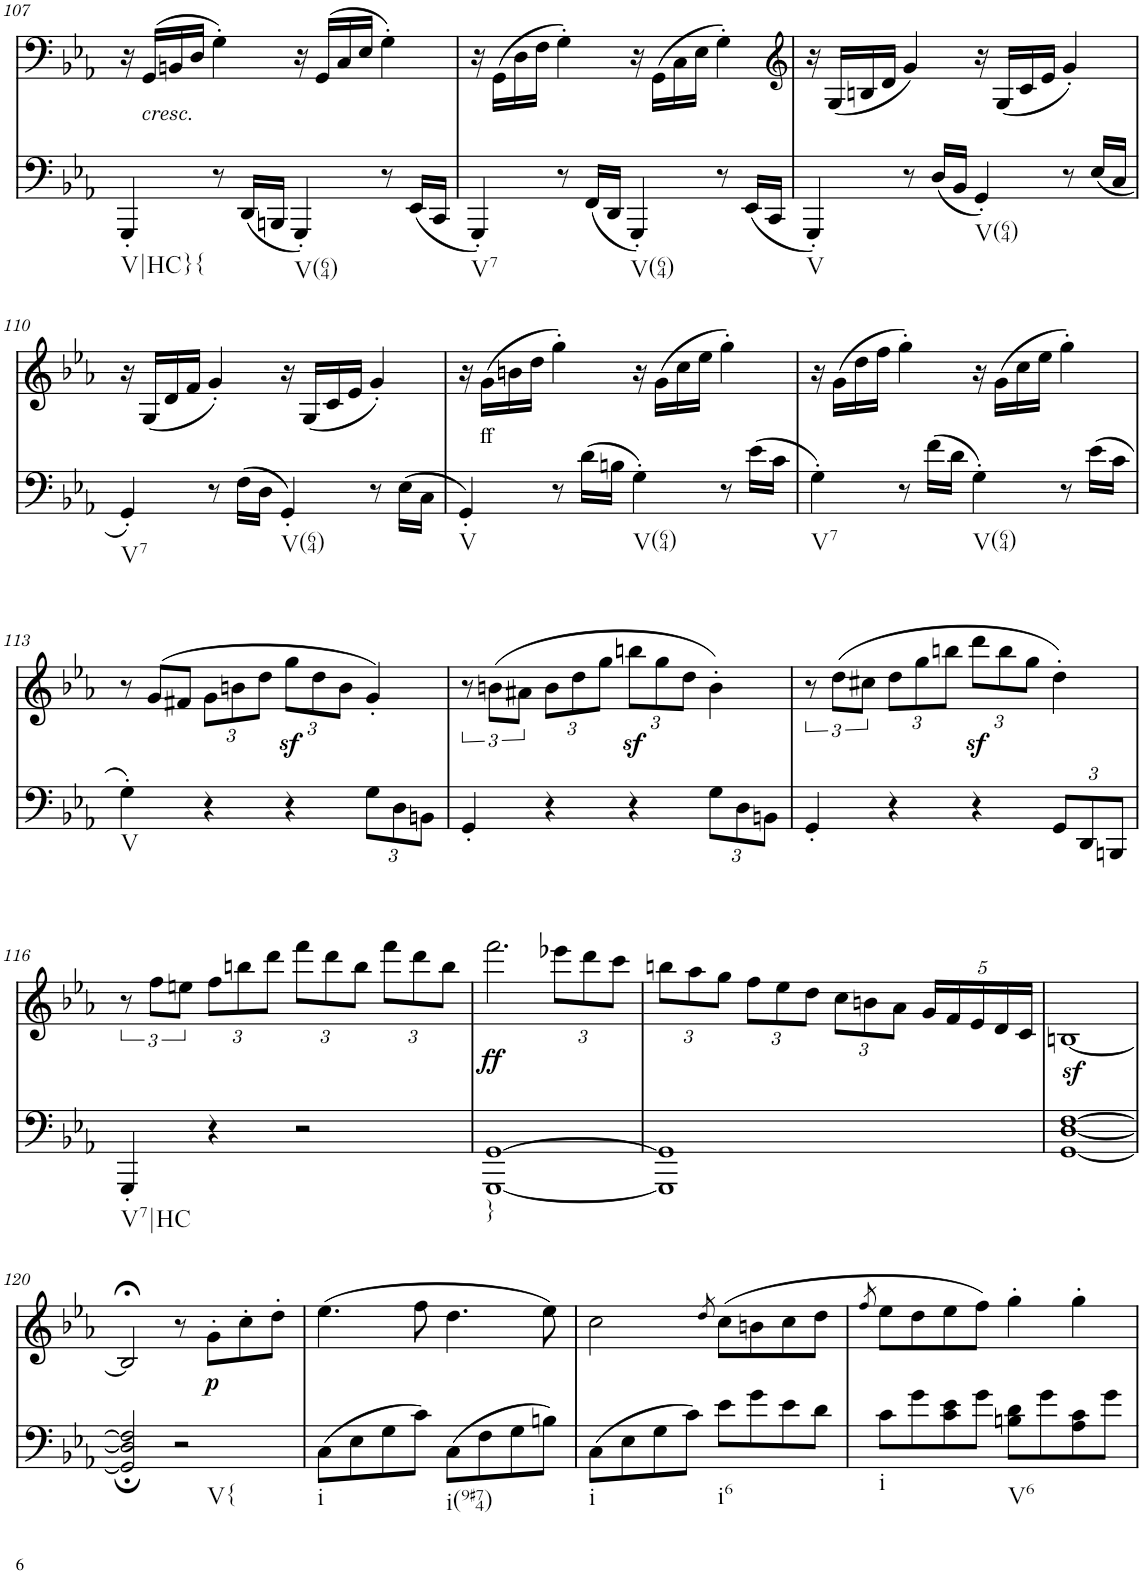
**kern	**kern	**text	**dynam
*part2	*part1	*part1	*part1
*staff2	*staff1	*staff1	*staff1
*I"piano	*I"piano	*	*
*I'Pno	*I'Pno	*	*
!!LO:PB:g=z
*clefF4	*clefF4	*	*
*k[b-e-a-]	*k[b-e-a-]	*	*
*c:	*c:	*	*
*M2/2	*M2/2	*	*
*met(c|)	*met(c|)	*	*
=107	=107	=107	=107
!LO:TX:b:t=V|HC}{	!	!	!
4GGG'/	16r	.	.
!	!LO:TX:b:i:t=cresc.	!	!
!	!	!LO:LY:b	!
.	(16GG/LL	<	.
.	16BBn/	.	.
.	16D/JJ	.	.
8r	4G'\)	.	.
(16DD/LL	.	.	.
16BBBn/JJ	.	.	.
!LO:TX:b:t=V(64)	!	!	!
4GGG'/)	16r	.	.
.	(16GG/LL	.	.
.	16C/	.	.
.	16E-/JJ	.	.
8r	4G'\)	.	.
(16EE-/LL	.	.	.
16CC/JJ	.	.	.
=108	=108	=108	=108
!LO:TX:b:t=V7	!	!	!
4GGG'/)	16r	.	.
.	(16GG\LL	.	.
.	16D\	.	.
.	16F\JJ	.	.
8r	4G'\)	.	.
(16FF/LL	.	.	.
16DD/JJ	.	.	.
!LO:TX:b:t=V(64)	!	!	!
4GGG'/)	16r	.	.
.	(16GG\LL	.	.
.	16C\	.	.
.	16E-\JJ	.	.
8r	4G'\)	.	.
(16EE-/LL	.	.	.
16CC/JJ	.	.	.
=109	=109	=109	=109
*	*clefG2	*	*
!LO:TX:b:t=V	!	!	!
4GGG'/)	16r	.	.
.	(16G/LL	.	.
.	16Bn/	.	.
.	16d/JJ	.	.
8r	4g/)	.	.
(16D/LL	.	.	.
16BB-/JJ	.	.	.
!LO:TX:b:t=V(64)	!	!	!
4GG'/)	16r	.	.
.	(16G/LL	.	.
.	16c/	.	.
.	16e-/JJ	.	.
8r	4g'/)	.	.
(16E-/LL	.	.	.
16C/JJ	.	.	.
!!LO:LB:g=z
=110	=110	=110	=110
!LO:TX:b:t=V7	!	!	!
4GG'/)	16r	.	.
.	(16G/LL	.	.
.	16d/	.	.
.	16f/JJ	.	.
8r	4g'/)	.	.
(16F\LL	.	.	.
16D\JJ	.	.	.
!LO:TX:b:t=V(64)	!	!	!
4GG'/)	16r	.	.
.	(16G/LL	.	.
.	16c/	.	.
.	16e-/JJ	.	.
8r	4g'/)	.	.
(16E-\LL	.	.	.
16C\JJ	.	.	.
=111	=111	=111	=111
!LO:TX:b:t=V	!	!	!
4GG'/)	16r	.	.
!	!	!LO:LY:b	!
.	(16g\LL	ff	.
.	16bn\	.	.
.	16dd\JJ	.	.
8r	4gg'\)	.	.
(16d\LL	.	.	.
16Bn\JJ	.	.	.
!LO:TX:b:t=V(64)	!	!	!
4G'\)	16r	.	.
.	(16g\LL	.	.
.	16cc\	.	.
.	16ee-\JJ	.	.
8r	4gg'\)	.	.
(16e-\LL	.	.	.
16c\JJ	.	.	.
=112	=112	=112	=112
!LO:TX:b:t=V7	!	!	!
4G'\)	16r	.	.
.	(16g\LL	.	.
.	16dd\	.	.
.	16ff\JJ	.	.
8r	4gg'\)	.	.
(16f\LL	.	.	.
16d\JJ	.	.	.
!LO:TX:b:t=V(64)	!	!	!
4G'\)	16r	.	.
.	(16g\LL	.	.
.	16cc\	.	.
.	16ee-\JJ	.	.
8r	4gg'\)	.	.
(16e-\LL	.	.	.
16c\JJ	.	.	.
!!LO:LB:g=z
=113	=113	=113	=113
!LO:TX:b:t=V	!	!	!
4G'\)	12r	.	.
.	(12g/L	.	.
.	12f#X/J	.	.
*	*Xbrackettup	*	*
4r	12g\L	.	.
.	12bn\	.	.
.	12dd\J	.	.
4r	12ggz<\L	.	.
.	12dd\	.	.
.	12b\J	.	.
*Xbrackettup	*	*	*
12G\L	4g'/)	.	.
12D\	.	.	.
12BBn\J	.	.	.
=114	=114	=114	=114
*	*brackettup	*	*
4GG'/	12r	.	.
.	(12bn\L	.	.
.	12a#X\J	.	.
*	*Xbrackettup	*	*
4r	12b\L	.	.
.	12dd\	.	.
.	12gg\J	.	.
4r	12bbnz<\L	.	.
.	12gg\	.	.
.	12dd\J	.	.
12G\L	4b'\)	.	.
12D\	.	.	.
12BBn\J	.	.	.
=115	=115	=115	=115
*	*brackettup	*	*
4GG'/	12r	.	.
.	(12dd\L	.	.
.	12cc#X\J	.	.
*	*Xbrackettup	*	*
4r	12dd\L	.	.
.	12gg\	.	.
.	12bbn\J	.	.
4r	12dddz<\L	.	.
.	12bb\	.	.
.	12gg\J	.	.
12GG/L	4dd'\)	.	.
12DD/	.	.	.
12BBBn/J	.	.	.
!!LO:LB:g=z
=116	=116	=116	=116
*	*brackettup	*	*
!LO:TX:b:t=V7|HC	!	!	!
4GGG'/	12r	.	.
.	12ff\L	.	.
.	12een\J	.	.
*	*Xbrackettup	*	*
4r	12ff\L	.	.
.	12bbn\	.	.
.	12ddd\J	.	.
2r	12fff\L	.	.
.	12ddd\	.	.
.	12bb\J	.	.
.	12fff\L	.	.
.	12ddd\	.	.
.	12bb\J	.	.
=117	=117	=117	=117
!LO:TX:b:t=}	!	!	!
!	!	!LO:LY:b	!LO:DY:b
[1GGG [1GG	2.fff\	ff	ff
.	12eee-X\L	.	.
.	12ddd\	.	.
.	12ccc\J	.	.
=118	=118	=118	=118
1GGG] 1GG]	12bbn\L	.	.
.	12aa-\	.	.
.	12gg\J	.	.
.	12ff\L	.	.
.	12ee-\	.	.
.	12dd\J	.	.
.	12cc\L	.	.
.	12bn\	.	.
.	12a-\J	.	.
.	20g/LL	.	.
.	20f/	.	.
.	20e-/	.	.
.	20d/	.	.
.	20c/JJ	.	.
=119	=119	=119	=119
[1GGz> [1Dz> [1Fz>	[1Bn	.	.
!!LO:LB:g=z
=120	=120	=120	=120
2GG/]; 2D/]; 2F/];	2B;</]	.	.
!LO:TX:b:t=V{	!	!	!
2r	8r	.	.
!	!	!LO:LY:b	!LO:DY:b
.	8g'\L	p	p
.	8cc'\	.	.
.	8dd'\J	.	.
=121	=121	=121	=121
!LO:TX:b:t=i	!	!	!
(8C\L	(4.ee-\	.	.
8E-\	.	.	.
8G\	.	.	.
8c\J)	8ff\	.	.
!LO:TX:b:t=i(9#74)	!	!	!
(8C\L	4.dd\	.	.
8F\	.	.	.
8G\	.	.	.
8Bn\J)	8ee-\)	.	.
=122	=122	=122	=122
!LO:TX:b:t=i	!	!	!
(8C\L	2cc\	.	.
8E-\	.	.	.
8G\	.	.	.
8c\J)	.	.	.
.	8qdd/	.	.
!LO:TX:b:t=i6	!	!	!
8e-\L	(8cc\L	.	.
8g\	8bn\	.	.
8e-\	8cc\	.	.
8d\J	8dd\J	.	.
=123	=123	=123	=123
.	8qff/	.	.
!LO:TX:b:t=i	!	!	!
8c\L	8ee-\L	.	.
8g\	8dd\	.	.
8c\ 8e-\	8ee-\	.	.
8g\J	8ff\J)	.	.
!LO:TX:b:t=V6	!	!	!
8Bn\ 8d\L	4gg'\	.	.
8g\	.	.	.
8A-\ 8c\	4gg'\	.	.
8g\J	.	.	.
=	=	=	=
*-	*-	*-	*-
